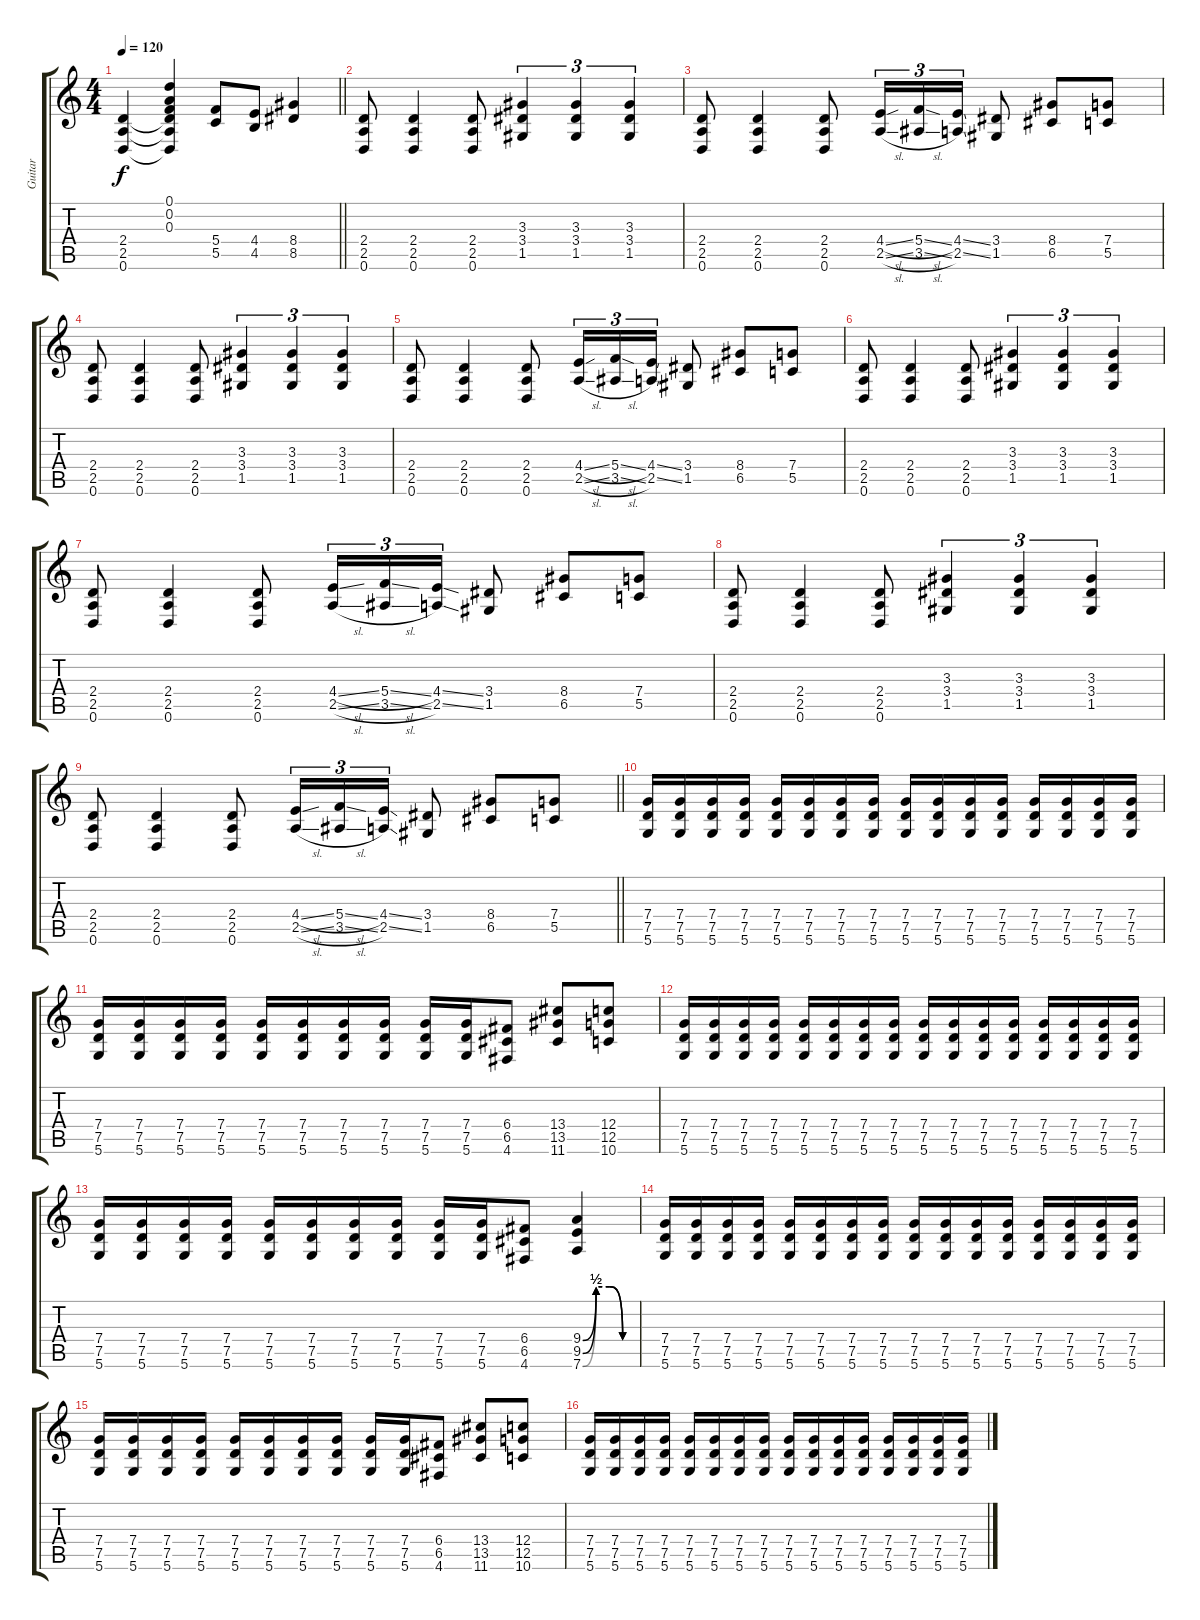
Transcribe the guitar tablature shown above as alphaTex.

\track ("Guitar" "Guitar") {instrument overdrivenguitar}
\staff {score tabs}
\tuning (D4 A3 F3 C3 G2 D2) {hide}
\ts (4 4)
\tempo 120
\clef g2
\barLineRight lightlight
\ks c
(2.4 2.5 0.6).4{dy f} (0.1 0.2 0.3 2.4{t} 2.5{t} 0.6{t}).4 (5.4 5.5).8 (4.4 4.5).8 (8.4 8.5).4 |
(2.4 2.5 0.6).8 (2.4 2.5 0.6).4 (2.4 2.5 0.6).8 (3.3 3.4 1.5).4{tu (3 2)} (3.3 3.4 1.5).4{tu (3 2)} (3.3 3.4 1.5).4{tu (3 2)} |
(2.4 2.5 0.6).8 (2.4 2.5 0.6).4 (2.4 2.5 0.6).8 (4.4{sl} 2.5{sl}).16{tu (3 2)} (5.4{sl} 3.5{sl}).16{tu (3 2)} (4.4{ss} 2.5{ss}).16{tu (3 2)} (3.4 1.5).8 (8.4 6.5).8 (7.4 5.5).8 |
(2.4 2.5 0.6).8 (2.4 2.5 0.6).4 (2.4 2.5 0.6).8 (3.3 3.4 1.5).4{tu (3 2)} (3.3 3.4 1.5).4{tu (3 2)} (3.3 3.4 1.5).4{tu (3 2)} |
(2.4 2.5 0.6).8 (2.4 2.5 0.6).4 (2.4 2.5 0.6).8 (4.4{sl} 2.5{sl}).16{tu (3 2)} (5.4{sl} 3.5{sl}).16{tu (3 2)} (4.4{ss} 2.5{ss}).16{tu (3 2)} (3.4 1.5).8 (8.4 6.5).8 (7.4 5.5).8 |
(2.4 2.5 0.6).8 (2.4 2.5 0.6).4 (2.4 2.5 0.6).8 (3.3 3.4 1.5).4{tu (3 2)} (3.3 3.4 1.5).4{tu (3 2)} (3.3 3.4 1.5).4{tu (3 2)} |
(2.4 2.5 0.6).8 (2.4 2.5 0.6).4 (2.4 2.5 0.6).8 (4.4{sl} 2.5{sl}).16{tu (3 2)} (5.4{sl} 3.5{sl}).16{tu (3 2)} (4.4{ss} 2.5{ss}).16{tu (3 2)} (3.4 1.5).8 (8.4 6.5).8 (7.4 5.5).8 |
(2.4 2.5 0.6).8 (2.4 2.5 0.6).4 (2.4 2.5 0.6).8 (3.3 3.4 1.5).4{tu (3 2)} (3.3 3.4 1.5).4{tu (3 2)} (3.3 3.4 1.5).4{tu (3 2)} |
\barLineRight lightlight
(2.4 2.5 0.6).8 (2.4 2.5 0.6).4 (2.4 2.5 0.6).8 (4.4{sl} 2.5{sl}).16{tu (3 2)} (5.4{sl} 3.5{sl}).16{tu (3 2)} (4.4{ss} 2.5{ss}).16{tu (3 2)} (3.4 1.5).8 (8.4 6.5).8 (7.4 5.5).8 |
(7.4 7.5 5.6).16 (7.4 7.5 5.6).16 (7.4 7.5 5.6).16 (7.4 7.5 5.6).16 (7.4 7.5 5.6).16 (7.4 7.5 5.6).16 (7.4 7.5 5.6).16 (7.4 7.5 5.6).16 (7.4 7.5 5.6).16 (7.4 7.5 5.6).16 (7.4 7.5 5.6).16 (7.4 7.5 5.6).16 (7.4 7.5 5.6).16 (7.4 7.5 5.6).16 (7.4 7.5 5.6).16 (7.4 7.5 5.6).16 |
(7.4 7.5 5.6).16 (7.4 7.5 5.6).16 (7.4 7.5 5.6).16 (7.4 7.5 5.6).16 (7.4 7.5 5.6).16 (7.4 7.5 5.6).16 (7.4 7.5 5.6).16 (7.4 7.5 5.6).16 (7.4 7.5 5.6).16 (7.4 7.5 5.6).16 (6.4 6.5 4.6).8 (13.4 13.5 11.6).8 (12.4 12.5 10.6).8 |
(7.4 7.5 5.6).16 (7.4 7.5 5.6).16 (7.4 7.5 5.6).16 (7.4 7.5 5.6).16 (7.4 7.5 5.6).16 (7.4 7.5 5.6).16 (7.4 7.5 5.6).16 (7.4 7.5 5.6).16 (7.4 7.5 5.6).16 (7.4 7.5 5.6).16 (7.4 7.5 5.6).16 (7.4 7.5 5.6).16 (7.4 7.5 5.6).16 (7.4 7.5 5.6).16 (7.4 7.5 5.6).16 (7.4 7.5 5.6).16 |
(7.4 7.5 5.6).16 (7.4 7.5 5.6).16 (7.4 7.5 5.6).16 (7.4 7.5 5.6).16 (7.4 7.5 5.6).16 (7.4 7.5 5.6).16 (7.4 7.5 5.6).16 (7.4 7.5 5.6).16 (7.4 7.5 5.6).16 (7.4 7.5 5.6).16 (6.4 6.5 4.6).8 (9.4{be (custom 0 0 15 2 30 2 45 0 60 0)} 9.5{be (custom 0 0 15 2 30 2 45 0 60 0)} 7.6{be (custom 0 0 15 2 30 2 45 0 60 0)}).4 |
(7.4 7.5 5.6).16 (7.4 7.5 5.6).16 (7.4 7.5 5.6).16 (7.4 7.5 5.6).16 (7.4 7.5 5.6).16 (7.4 7.5 5.6).16 (7.4 7.5 5.6).16 (7.4 7.5 5.6).16 (7.4 7.5 5.6).16 (7.4 7.5 5.6).16 (7.4 7.5 5.6).16 (7.4 7.5 5.6).16 (7.4 7.5 5.6).16 (7.4 7.5 5.6).16 (7.4 7.5 5.6).16 (7.4 7.5 5.6).16 |
(7.4 7.5 5.6).16 (7.4 7.5 5.6).16 (7.4 7.5 5.6).16 (7.4 7.5 5.6).16 (7.4 7.5 5.6).16 (7.4 7.5 5.6).16 (7.4 7.5 5.6).16 (7.4 7.5 5.6).16 (7.4 7.5 5.6).16 (7.4 7.5 5.6).16 (6.4 6.5 4.6).8 (13.4 13.5 11.6).8 (12.4 12.5 10.6).8 |
(7.4 7.5 5.6).16 (7.4 7.5 5.6).16 (7.4 7.5 5.6).16 (7.4 7.5 5.6).16 (7.4 7.5 5.6).16 (7.4 7.5 5.6).16 (7.4 7.5 5.6).16 (7.4 7.5 5.6).16 (7.4 7.5 5.6).16 (7.4 7.5 5.6).16 (7.4 7.5 5.6).16 (7.4 7.5 5.6).16 (7.4 7.5 5.6).16 (7.4 7.5 5.6).16 (7.4 7.5 5.6).16 (7.4 7.5 5.6).16
